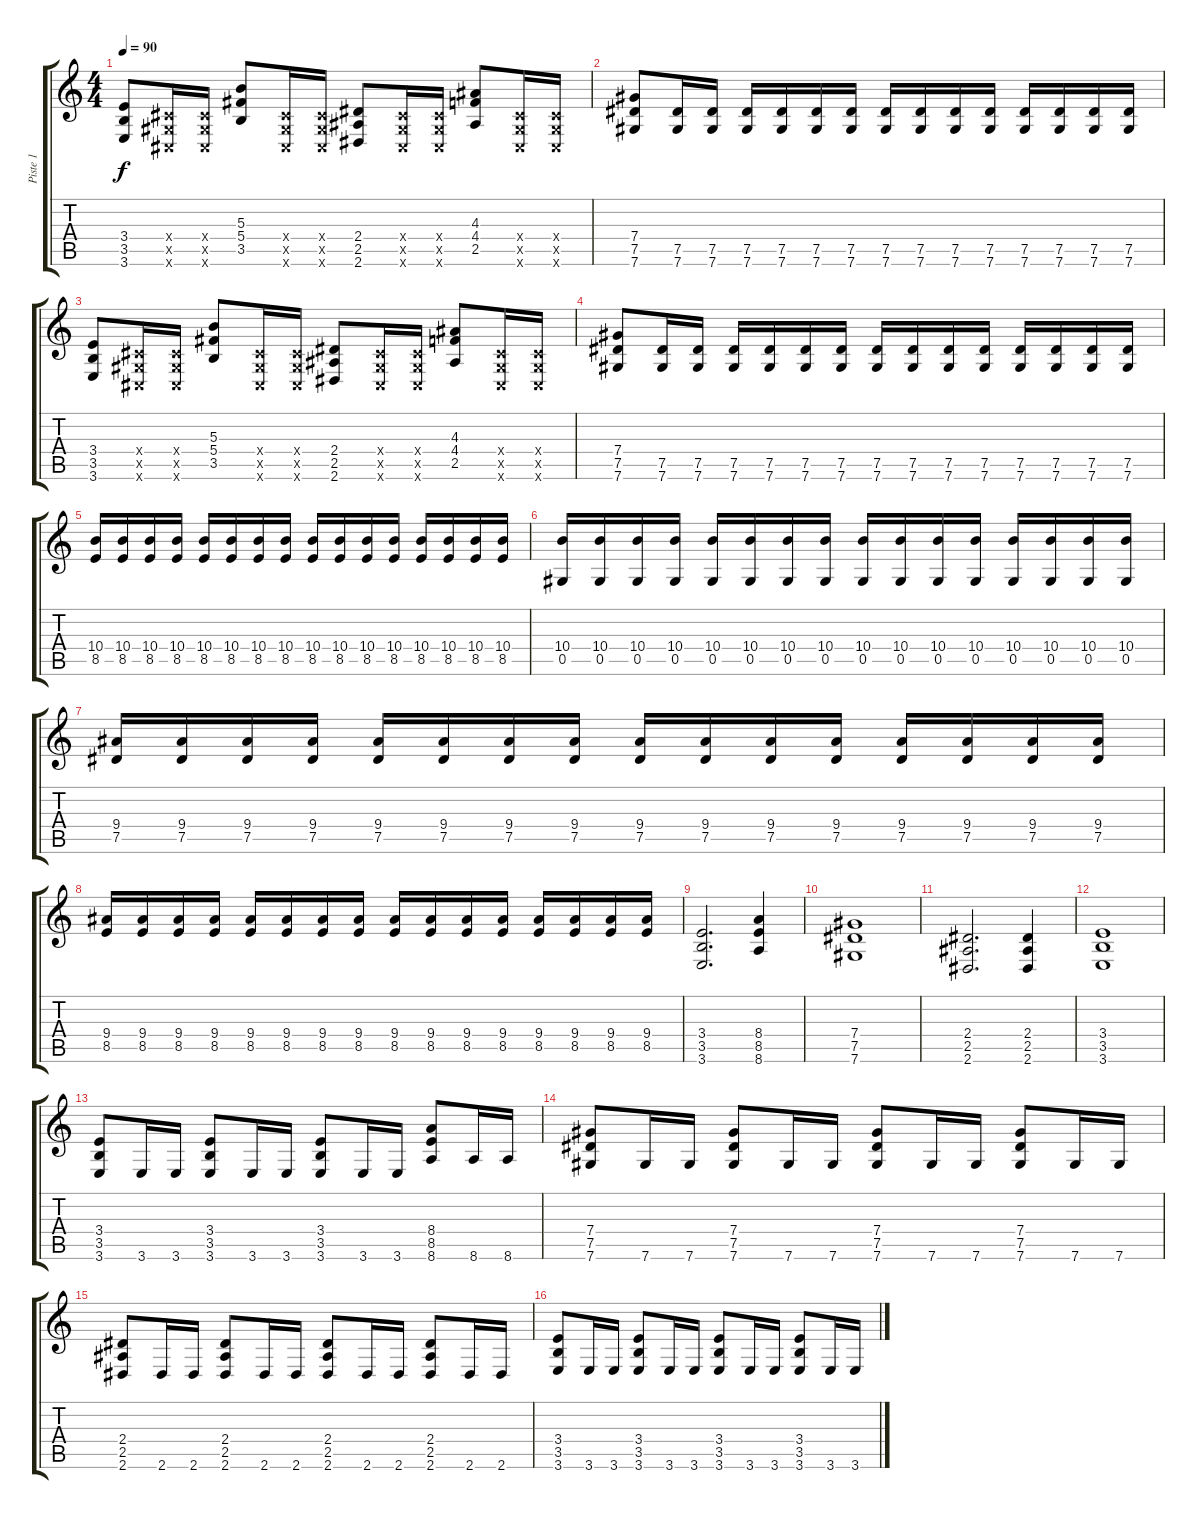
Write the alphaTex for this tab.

\track ("Piste 1" "Piste 1") {instrument electricguitarclean}
\staff {score tabs}
\tuning (Eb4 Bb3 Gb3 Db3 Ab2 Db2) {hide}
\ts (4 4)
\tempo 90
\clef g2
\ks c
(3.4 3.5 3.6).8{dy f} (0.4{x} 0.5{x} 0.6{x}).16 (0.4{x} 0.5{x} 0.6{x}).16 (5.3 5.4 3.5).8 (0.4{x} 0.5{x} 0.6{x}).16 (0.4{x} 0.5{x} 0.6{x}).16 (2.4 2.5 2.6).8 (0.4{x} 0.5{x} 0.6{x}).16 (0.4{x} 0.5{x} 0.6{x}).16 (4.3 4.4 2.5).8 (0.4{x} 0.5{x} 0.6{x}).16 (0.4{x} 0.5{x} 0.6{x}).16 |
(7.4 7.5 7.6).8 (7.5 7.6).16 (7.5 7.6).16 (7.5 7.6).16 (7.5 7.6).16 (7.5 7.6).16 (7.5 7.6).16 (7.5 7.6).16 (7.5 7.6).16 (7.5 7.6).16 (7.5 7.6).16 (7.5 7.6).16 (7.5 7.6).16 (7.5 7.6).16 (7.5 7.6).16 |
(3.4 3.5 3.6).8 (0.4{x} 0.5{x} 0.6{x}).16 (0.4{x} 0.5{x} 0.6{x}).16 (5.3 5.4 3.5).8 (0.4{x} 0.5{x} 0.6{x}).16 (0.4{x} 0.5{x} 0.6{x}).16 (2.4 2.5 2.6).8 (0.4{x} 0.5{x} 0.6{x}).16 (0.4{x} 0.5{x} 0.6{x}).16 (4.3 4.4 2.5).8 (0.4{x} 0.5{x} 0.6{x}).16 (0.4{x} 0.5{x} 0.6{x}).16 |
(7.4 7.5 7.6).8 (7.5 7.6).16 (7.5 7.6).16 (7.5 7.6).16 (7.5 7.6).16 (7.5 7.6).16 (7.5 7.6).16 (7.5 7.6).16 (7.5 7.6).16 (7.5 7.6).16 (7.5 7.6).16 (7.5 7.6).16 (7.5 7.6).16 (7.5 7.6).16 (7.5 7.6).16 |
(10.4 8.5).16 (10.4 8.5).16 (10.4 8.5).16 (10.4 8.5).16 (10.4 8.5).16 (10.4 8.5).16 (10.4 8.5).16 (10.4 8.5).16 (10.4 8.5).16 (10.4 8.5).16 (10.4 8.5).16 (10.4 8.5).16 (10.4 8.5).16 (10.4 8.5).16 (10.4 8.5).16 (10.4 8.5).16 |
(10.4 0.5).16 (10.4 0.5).16 (10.4 0.5).16 (10.4 0.5).16 (10.4 0.5).16 (10.4 0.5).16 (10.4 0.5).16 (10.4 0.5).16 (10.4 0.5).16 (10.4 0.5).16 (10.4 0.5).16 (10.4 0.5).16 (10.4 0.5).16 (10.4 0.5).16 (10.4 0.5).16 (10.4 0.5).16 |
(9.4 7.5).16 (9.4 7.5).16 (9.4 7.5).16 (9.4 7.5).16 (9.4 7.5).16 (9.4 7.5).16 (9.4 7.5).16 (9.4 7.5).16 (9.4 7.5).16 (9.4 7.5).16 (9.4 7.5).16 (9.4 7.5).16 (9.4 7.5).16 (9.4 7.5).16 (9.4 7.5).16 (9.4 7.5).16 |
(9.4 8.5).16 (9.4 8.5).16 (9.4 8.5).16 (9.4 8.5).16 (9.4 8.5).16 (9.4 8.5).16 (9.4 8.5).16 (9.4 8.5).16 (9.4 8.5).16 (9.4 8.5).16 (9.4 8.5).16 (9.4 8.5).16 (9.4 8.5).16 (9.4 8.5).16 (9.4 8.5).16 (9.4 8.5).16 |
(3.4 3.5 3.6).2{d} (8.4 8.5 8.6).4 |
(7.4 7.5 7.6).1 |
(2.4 2.5 2.6).2{d} (2.4 2.5 2.6).4 |
(3.4 3.5 3.6).1 |
(3.4 3.5 3.6).8 3.6.16 3.6.16 (3.4 3.5 3.6).8 3.6.16 3.6.16 (3.4 3.5 3.6).8 3.6.16 3.6.16 (8.4 8.5 8.6).8 8.6.16 8.6.16 |
(7.4 7.5 7.6).8 7.6.16 7.6.16 (7.4 7.5 7.6).8 7.6.16 7.6.16 (7.4 7.5 7.6).8 7.6.16 7.6.16 (7.4 7.5 7.6).8 7.6.16 7.6.16 |
(2.4 2.5 2.6).8 2.6.16 2.6.16 (2.4 2.5 2.6).8 2.6.16 2.6.16 (2.4 2.5 2.6).8 2.6.16 2.6.16 (2.4 2.5 2.6).8 2.6.16 2.6.16 |
(3.4 3.5 3.6).8 3.6.16 3.6.16 (3.4 3.5 3.6).8 3.6.16 3.6.16 (3.4 3.5 3.6).8 3.6.16 3.6.16 (3.4 3.5 3.6).8 3.6.16 3.6.16
